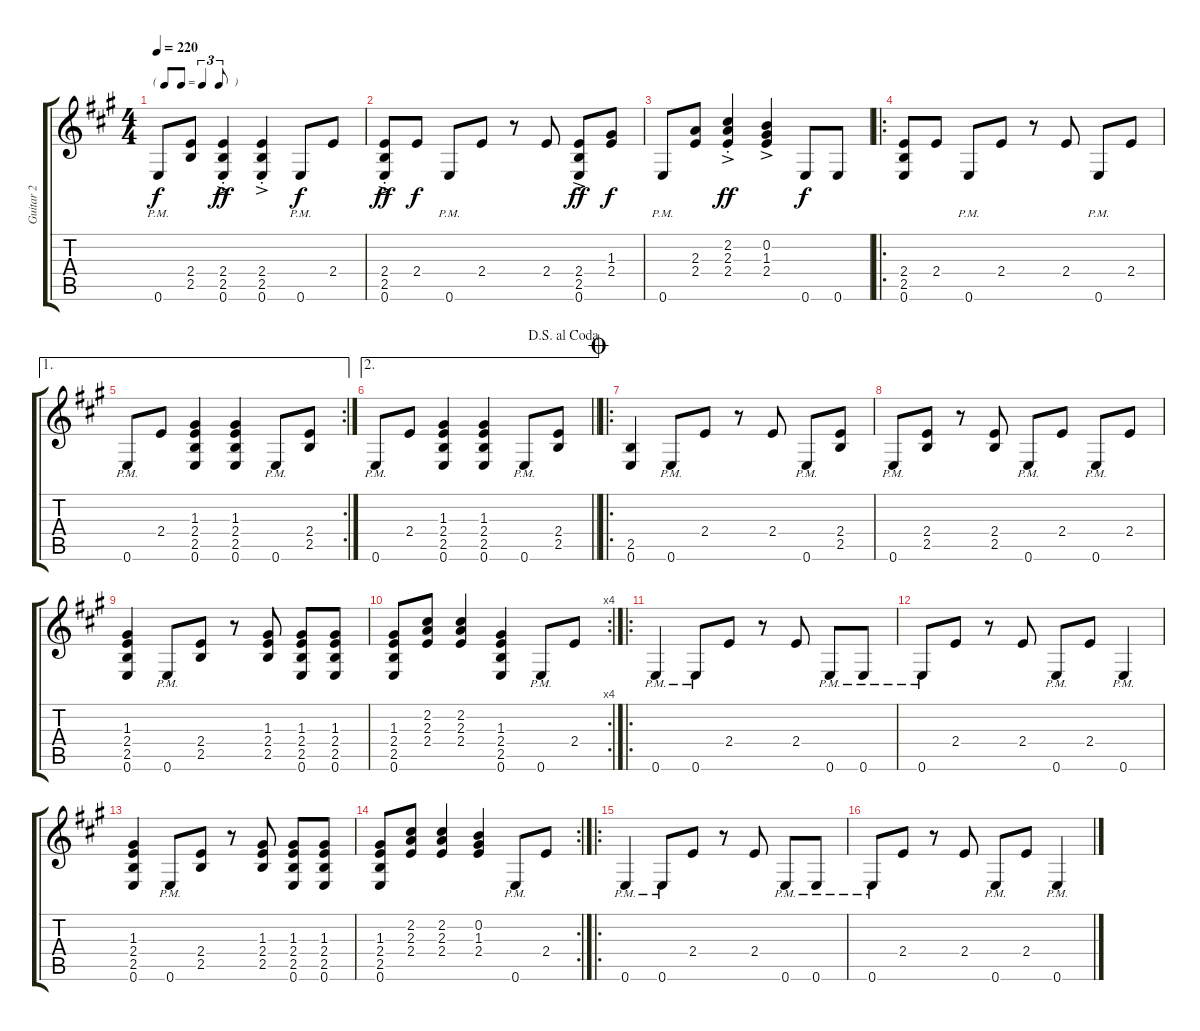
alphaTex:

\track ("Guitar 2" "Guitar 2") {instrument overdrivenguitar}
\staff {score tabs}
\tuning (E4 B3 G3 D3 A2 E2) {hide}
\ts (4 4)
\tf triplet8th
\tempo 220
\clef g2
\ks a
0.6{pm}.8{dy f} (2.4 2.5).8 (2.4{ac st} 2.5{ac st} 0.6{ac st}).4{dy ff} (2.4{ac st} 2.5{ac st} 0.6{ac st}).4 0.6{pm}.8{dy f} 2.4.8 |
(2.4{ac st} 2.5{ac st} 0.6{ac st}).8{dy ff} 2.4.8{dy f} 0.6{pm}.8 2.4.8 r.8 2.4.8 (2.4{ac} 2.5{ac} 0.6{ac}).8{dy ff} (1.3 2.4).8{dy f} |
0.6{pm}.8 (2.3 2.4).8 (2.2{ac st} 2.3{ac st} 2.4{ac st}).4{dy ff} (0.2{ac} 1.3{ac} 2.4{ac}).4 0.6.8{dy f} 0.6.8 |
\ro
(2.4 2.5 0.6).8 2.4.8 0.6{pm}.8 2.4.8 r.8 2.4.8 0.6{pm}.8 2.4.8 |
\ae 1
\rc 2
0.6{pm}.8 2.4.8 (1.3 2.4 2.5 0.6).4 (1.3 2.4 2.5 0.6).4 0.6{pm}.8 (2.4 2.5).8 |
\ae 2
\jump dalsegnoalcoda
\barLineRight lightlight
0.6{pm}.8 2.4.8 (1.3 2.4 2.5 0.6).4 (1.3 2.4 2.5 0.6).4 0.6{pm}.8 (2.4 2.5).8 |
\ro
\jump coda
(2.5 0.6).4 0.6{pm}.8 2.4.8 r.8 2.4.8 0.6{pm}.8 (2.4 2.5).8 |
0.6{pm}.8 (2.4 2.5).8 r.8 (2.4 2.5).8 0.6{pm}.8 2.4.8 0.6{pm}.8 2.4.8 |
(1.3 2.4 2.5 0.6).4 0.6{pm}.8 (2.4 2.5).8 r.8 (1.3 2.4 2.5).8 (1.3 2.4 2.5 0.6).8 (1.3 2.4 2.5 0.6).8 |
\rc 4
(1.3 2.4 2.5 0.6).8 (2.2 2.3 2.4).8 (2.2 2.3 2.4).4 (1.3 2.4 2.5 0.6).4 0.6{pm}.8 2.4.8 |
\ro
0.6{pm}.4 0.6{pm}.8 2.4.8 r.8 2.4.8 0.6{pm}.8 0.6{pm}.8 |
0.6{pm}.8 2.4.8 r.8 2.4.8 0.6{pm}.8 2.4.8 0.6{pm}.4 |
(1.3 2.4 2.5 0.6).4 0.6{pm}.8 (2.4 2.5).8 r.8 (1.3 2.4 2.5).8 (1.3 2.4 2.5 0.6).8 (1.3 2.4 2.5 0.6).8 |
\rc 2
(1.3 2.4 2.5 0.6).8 (2.2 2.3 2.4).8 (2.2 2.3 2.4).4 (0.2 1.3 2.4).4 0.6{pm}.8 2.4.8 |
\ro
0.6{pm}.4 0.6{pm}.8 2.4.8 r.8 2.4.8 0.6{pm}.8 0.6{pm}.8 |
0.6{pm}.8 2.4.8 r.8 2.4.8 0.6{pm}.8 2.4.8 0.6{pm}.4
